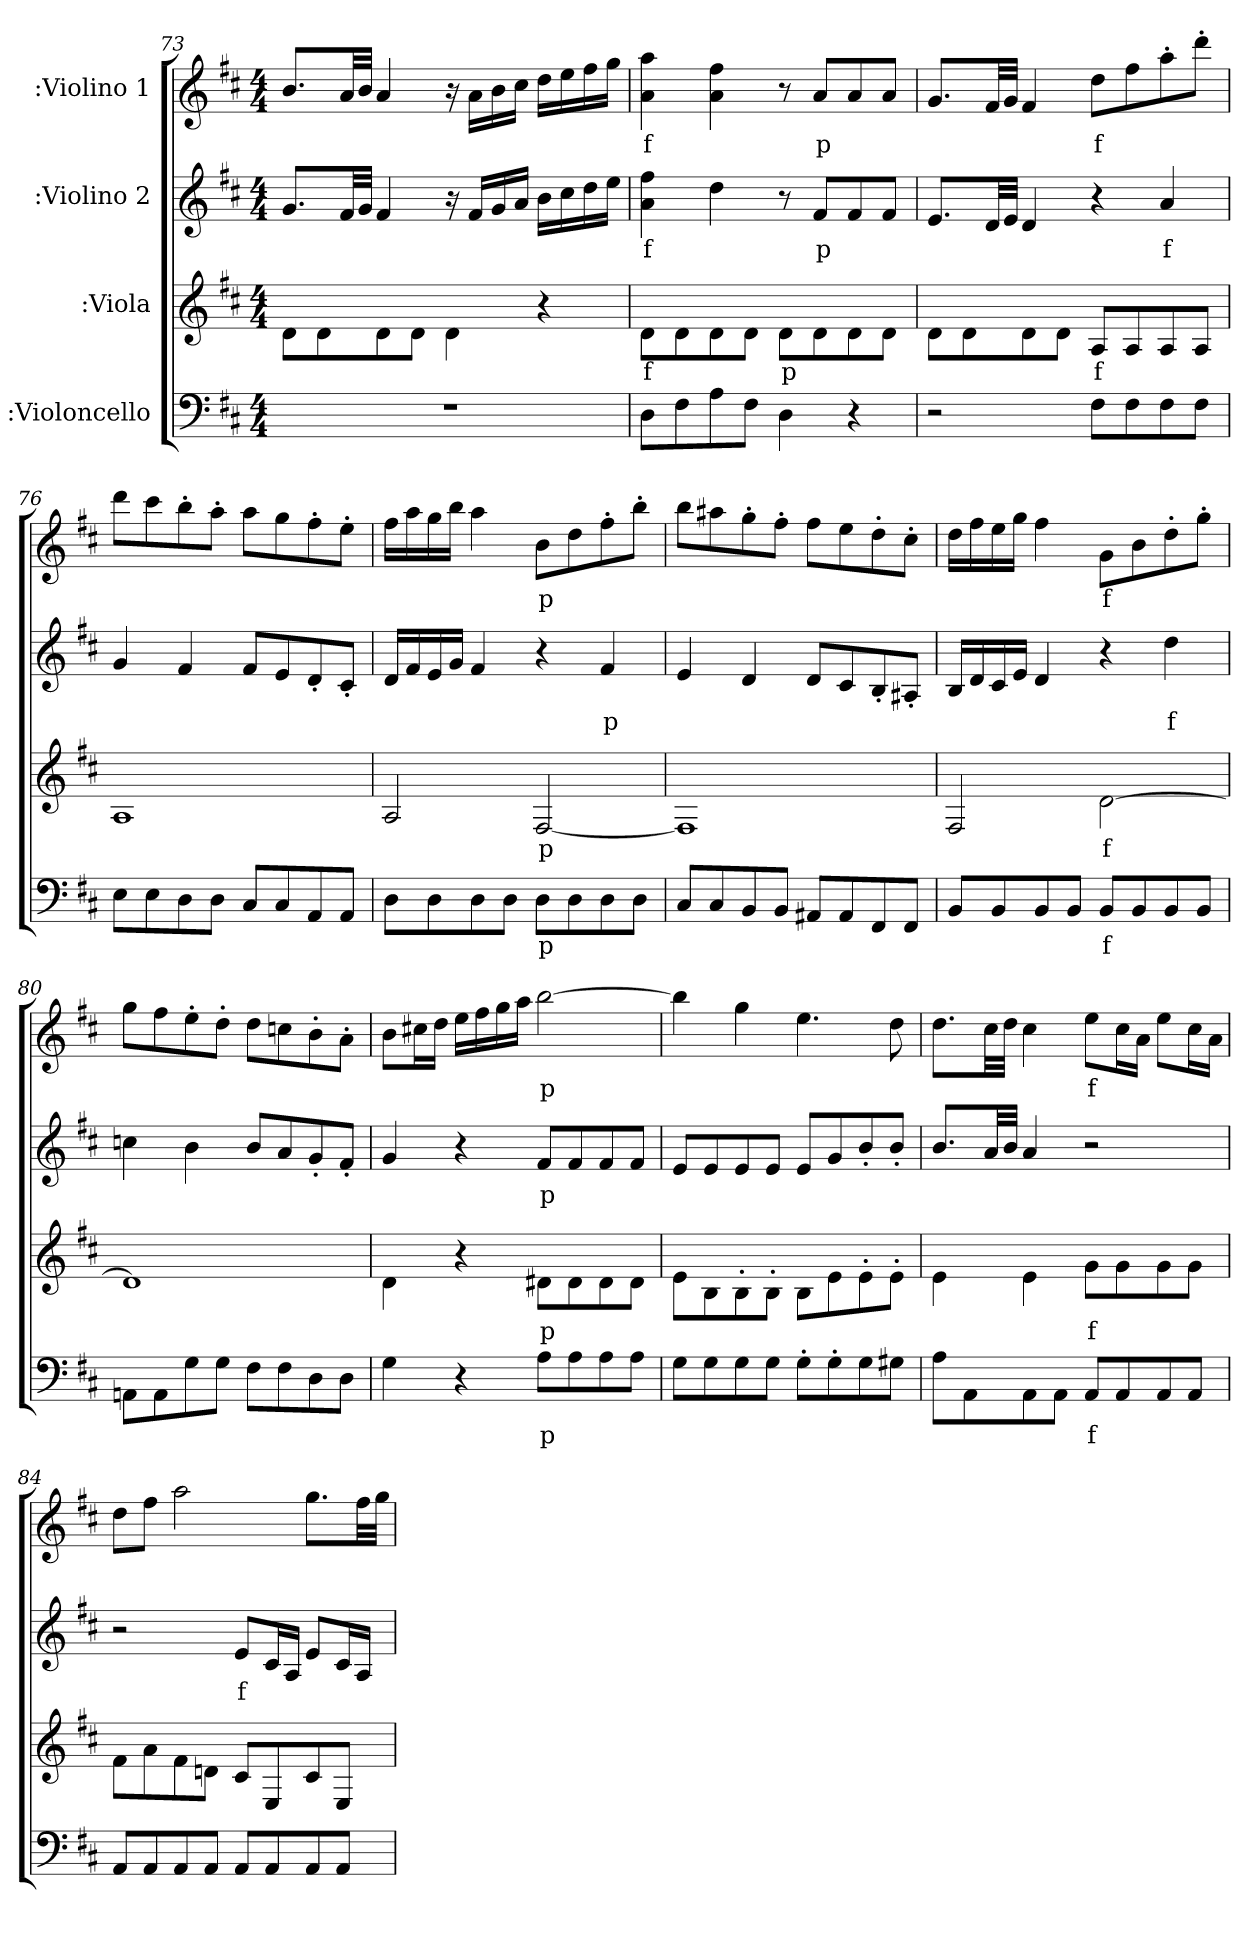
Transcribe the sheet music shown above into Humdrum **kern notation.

**kern	**text	**kern	**text	**kern	**text	**kern	**text
*part4	*part4	*part3	*part3	*part2	*part2	*part1	*part1
*staff4	*staff4	*staff3	*staff3	*staff2	*staff2	*staff1	*staff1
*I":Violoncello	*	*I":Viola	*	*I":Violino 2	*	*I":Violino 1	*
*clefF4	*	*	*	*clefG2	*	*clefG2	*
*k[f#c#]	*	*k[f#c#]	*	*k[f#c#]	*	*k[f#c#]	*
*D:	*	*D:	*	*D:	*	*D:	*
*M4/4	*	*M4/4	*	*M4/4	*	*M4/4	*
=73	=73	=73	=73	=73	=73	=73	=73
1r	.	8d\L	.	8.g/L	.	8.b/L	.
.	.	8d\	.	.	.	.	.
.	.	.	.	32f#/LL	.	32a/LL	.
.	.	.	.	32g/JJJ	.	32b/JJJ	.
.	.	8d\	.	4f#/	.	4a/	.
.	.	8d\J	.	.	.	.	.
.	.	4d\	.	16r	.	16r	.
.	.	.	.	16f#/LL	.	16a\LL	.
.	.	.	.	16g/	.	16b\	.
.	.	.	.	16a/JJ	.	16cc#\JJ	.
.	.	4r	.	16b\LL	.	16dd\LL	.
.	.	.	.	16cc#\	.	16ee\	.
.	.	.	.	16dd\	.	16ff#\	.
.	.	.	.	16ee\JJ	.	16gg\JJ	.
=74	=74	=74	=74	=74	=74	=74	=74
8D\L	.	8d\L	f	4ff#\ 4a\	f	4aa\ 4a\	f
8F#\	.	8d\	.	.	.	.	.
8A\	.	8d\	.	4dd\	.	4ff#\ 4a\	.
8F#\J	.	8d\J	.	.	.	.	.
4D\	.	8d\L	p	8r	.	8r	.
.	.	8d\	.	8f#/L	p	8a/L	p
4r	.	8d\	.	8f#/	.	8a/	.
.	.	8d\J	.	8f#/J	.	8a/J	.
=75	=75	=75	=75	=75	=75	=75	=75
2r	.	8d\L	.	8.e/L	.	8.g/L	.
.	.	8d\	.	.	.	.	.
.	.	.	.	32d/LL	.	32f#/LL	.
.	.	.	.	32e/JJJ	.	32g/JJJ	.
.	.	8d\	.	4d/	.	4f#/	.
.	.	8d\J	.	.	.	.	.
8F#\L	.	8A/L	f	4r	.	8dd\L	f
8F#\	.	8A/	.	.	.	8ff#\	.
8F#\	.	8A/	.	4a/	f	8aa'>\	.
8F#\J	.	8A/J	.	.	.	8ddd'>\J	.
=76	=76	=76	=76	=76	=76	=76	=76
8E\L	.	1A/	.	4g/	.	8ddd\L	.
8E\	.	.	.	.	.	8ccc#\	.
8D\	.	.	.	4f#/	.	8bb'>\	.
8D\J	.	.	.	.	.	8aa'>\J	.
8C#/L	.	.	.	8f#/L	.	8aa\L	.
8C#/	.	.	.	8e/	.	8gg\	.
8AA/	.	.	.	8d'>/	.	8ff#'>\	.
8AA/J	.	.	.	8c#'>/J	.	8ee'>\J	.
=77	=77	=77	=77	=77	=77	=77	=77
8D\L	.	2A/	.	16d/LL	.	16ff#\LL	.
.	.	.	.	16f#/	.	16aa\	.
8D\	.	.	.	16e/	.	16gg\	.
.	.	.	.	16g/JJ	.	16bb\JJ	.
8D\	.	.	.	4f#/	.	4aa\	.
8D\J	.	.	.	.	.	.	.
8D\L	p	[2F#/	p	4r	.	8b\L	p
8D\	.	.	.	.	.	8dd\	.
8D\	.	.	.	4f#/	p	8ff#'>\	.
8D\J	.	.	.	.	.	8bb'>\J	.
=78	=78	=78	=78	=78	=78	=78	=78
8C#/L	.	1F#/]	.	4e/	.	8bb\L	.
8C#/	.	.	.	.	.	8aa#X\	.
8BB/	.	.	.	4d/	.	8gg'>\	.
8BB/J	.	.	.	.	.	8ff#'>\J	.
8AA#X/L	.	.	.	8d/L	.	8ff#\L	.
8AA#/	.	.	.	8c#/	.	8ee\	.
8FF#/	.	.	.	8B'>/	.	8dd'>\	.
8FF#/J	.	.	.	8A#X'>/J	.	8cc#'>\J	.
=79	=79	=79	=79	=79	=79	=79	=79
8BB/L	.	2F#/	.	16B/LL	.	16dd\LL	.
.	.	.	.	16d/	.	16ff#\	.
8BB/	.	.	.	16c#/	.	16ee\	.
.	.	.	.	16e/JJ	.	16gg\JJ	.
8BB/	.	.	.	4d/	.	4ff#\	.
8BB/J	.	.	.	.	.	.	.
8BB/L	f	[2d\	f	4r	.	8g\L	f
8BB/	.	.	.	.	.	8b\	.
8BB/	.	.	.	4dd\	f	8dd'>\	.
8BB/J	.	.	.	.	.	8gg'>\J	.
=80	=80	=80	=80	=80	=80	=80	=80
8AAn\L	.	1d\]	.	4ccn\	.	8gg\L	.
8AA\	.	.	.	.	.	8ff#\	.
8G\	.	.	.	4b\	.	8ee'>\	.
8G\J	.	.	.	.	.	8dd'>\J	.
8F#\L	.	.	.	8b/L	.	8dd\L	.
8F#\	.	.	.	8a/	.	8ccn\	.
8D\	.	.	.	8g'>/	.	8b'>\	.
8D\J	.	.	.	8f#'>/J	.	8a'>\J	.
=81	=81	=81	=81	=81	=81	=81	=81
4G\	.	4d\	.	4g/	.	8b\L	.
.	.	.	.	.	.	16cc#X\L	.
.	.	.	.	.	.	16dd\JJ	.
4r	.	4r	.	4r	.	16ee\LL	.
.	.	.	.	.	.	16ff#\	.
.	.	.	.	.	.	16gg\	.
.	.	.	.	.	.	16aa\JJ	.
8A\L	p	8d#X\L	p	8f#/L	p	[2bb\	p
8A\	.	8d#\	.	8f#/	.	.	.
8A\	.	8d#\	.	8f#/	.	.	.
8A\J	.	8d#\J	.	8f#/J	.	.	.
=82	=82	=82	=82	=82	=82	=82	=82
8G\L	.	8e\L	.	8e/L	.	4bb\]	.
8G\	.	8B\	.	8e/	.	.	.
8G\	.	8B'>\	.	8e/	.	4gg\	.
8G\J	.	8B'>\J	.	8e/J	.	.	.
8G'>\L	.	8B\L	.	8e/L	.	4.ee\	.
8G'>\	.	8e\	.	8g/	.	.	.
8G\	.	8e'>\	.	8b'>/	.	.	.
8G#X\J	.	8e'>\J	.	8b'>/J	.	8dd\	.
=83	=83	=83	=83	=83	=83	=83	=83
8A\L	.	4e\	.	8.b/L	.	8.dd\L	.
8AA\	.	.	.	.	.	.	.
.	.	.	.	32a/LL	.	32cc#\LL	.
.	.	.	.	32b/JJJ	.	32dd\JJJ	.
8AA\	.	4e\	.	4a/	.	4cc#\	.
8AA\J	.	.	.	.	.	.	.
8AA/L	f	8g\L	f	2r	.	8ee\L	f
8AA/	.	8g\	.	.	.	16cc#\L	.
.	.	.	.	.	.	16a\JJ	.
8AA/	.	8g\	.	.	.	8ee\L	.
8AA/J	.	8g\J	.	.	.	16cc#\L	.
.	.	.	.	.	.	16a\JJ	.
=84	=84	=84	=84	=84	=84	=84	=84
8AA/L	.	8f#\L	.	2r	.	8dd\L	.
8AA/	.	8a\	.	.	.	8ff#\J	.
8AA/	.	8f#\	.	.	.	2aa\	.
8AA/J	.	8dn\J	.	.	.	.	.
8AA/L	.	8c#/L	.	8e/L	f	.	.
8AA/	.	8E/	.	16c#/L	.	.	.
.	.	.	.	16A/JJ	.	.	.
8AA/	.	8c#/	.	8e/L	.	8.gg\L	.
8AA/J	.	8E/J	.	16c#/L	.	.	.
.	.	.	.	16A/JJ	.	32ff#\LL	.
.	.	.	.	.	.	32gg\JJJ	.
=	=	=	=	=	=	=	=
*-	*-	*-	*-	*-	*-	*-	*-
